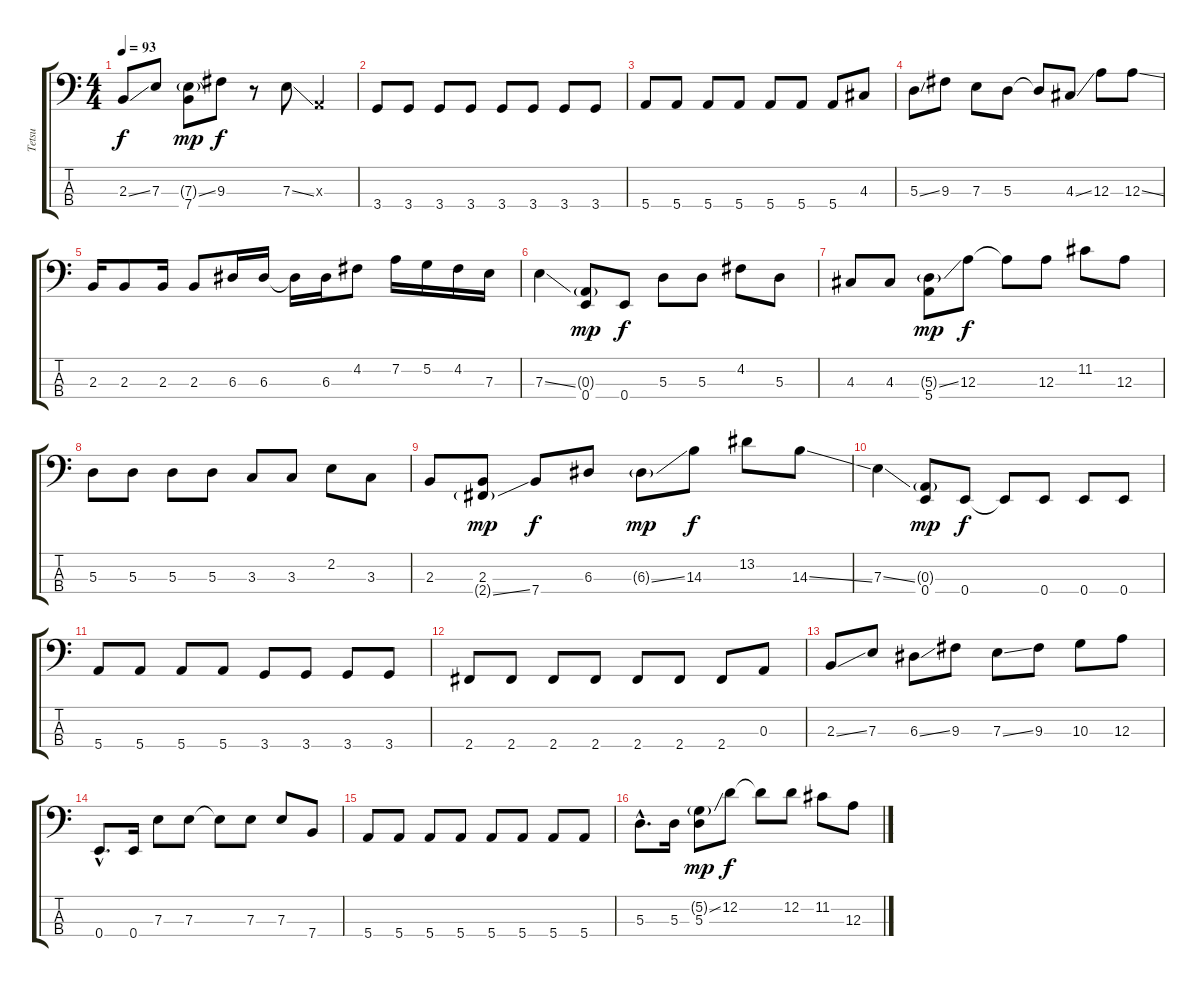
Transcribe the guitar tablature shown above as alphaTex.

\track ("Tetsu" "Tetsu") {instrument electricbasspick}
\staff {score tabs}
\tuning (G2 D2 A1 E1) {hide}
\ts (4 4)
\tempo 93
\clef f4
\ks c
2.3{ss}.8{dy f} 7.3.8 (7.3{ss g} 7.4).8{dy mp} 9.3.8{dy f} r.8 7.3{ss}.8 0.3{x}.4 |
3.4.8 3.4.8 3.4.8 3.4.8 3.4.8 3.4.8 3.4.8 3.4.8 |
5.4.8 5.4.8 5.4.8 5.4.8 5.4.8 5.4.8 5.4.8 4.3.8 |
5.3{ss}.8 9.3.8 7.3.8 5.3.8 5.3{t}.8 4.3{ss}.8 12.3.8 12.3{ss}.8 |
2.3.16 2.3.8 2.3.16 2.3.8 6.3.16 6.3.16 6.3{t}.16 6.3.16 4.2.8 7.2.16 5.2.16 4.2.16 7.3.16 |
7.3{ss}.4 (0.3{g} 0.4).8{dy mp} 0.4.8{dy f} 5.3.8 5.3.8 4.2.8 5.3.8 |
4.3.8 4.3.8 (5.3{ss g} 5.4).8{dy mp} 12.3.8{dy f} 12.3{t}.8 12.3.8 11.2.8 12.3.8 |
5.3.8 5.3.8 5.3.8 5.3.8 3.3.8 3.3.8 2.2.8 3.3.8 |
2.3.8 (2.3 2.4{ss g}).8{dy mp} 7.4.8{dy f} 6.3.8 6.3{ss g}.8{dy mp} 14.3.8{dy f} 13.2.8 14.3{ss}.8 |
7.3{ss}.4 (0.3{g} 0.4).8{dy mp} 0.4.8{dy f} 0.4{t}.8 0.4.8 0.4.8 0.4.8 |
5.4.8 5.4.8 5.4.8 5.4.8 3.4.8 3.4.8 3.4.8 3.4.8 |
2.4.8 2.4.8 2.4.8 2.4.8 2.4.8 2.4.8 2.4.8 0.3.8 |
2.3{ss}.8 7.3.8 6.3{ss}.8 9.3.8 7.3{ss}.8 9.3.8 10.3.8 12.3.8 |
0.4{hac}.8{d} 0.4.16 7.3.8 7.3.8 7.3{t}.8 7.3.8 7.3.8 7.4.8 |
5.4.8 5.4.8 5.4.8 5.4.8 5.4.8 5.4.8 5.4.8 5.4.8 |
5.3{hac}.8{d} 5.3.16 (5.2{ss g} 5.3).8{dy mp} 12.2.8{dy f} 12.2{t}.8 12.2.8 11.2.8 12.3.8
